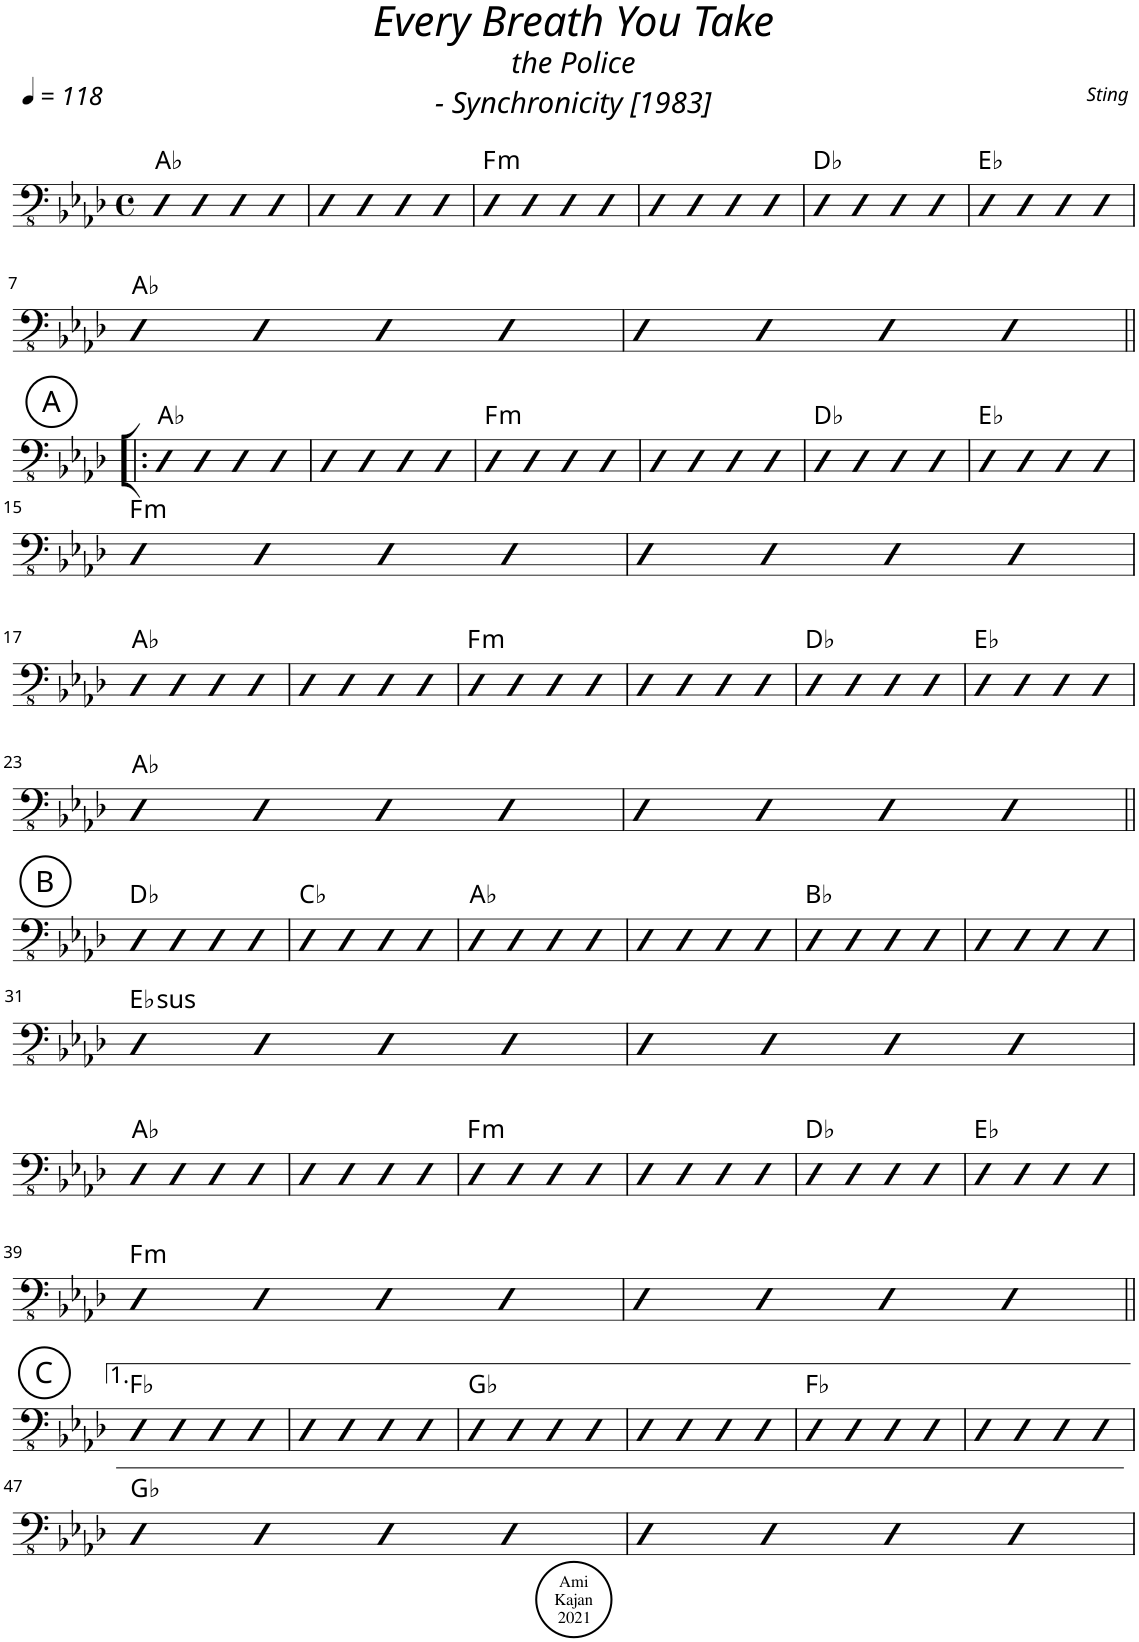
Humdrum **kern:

**kern	**harte
*part1	*part1
*staff1	*
*I"Acoustic Bass	*
*I'Bass	*
*clefFv4	*
*k[b-e-a-d-]	*
*M4/4	*
*met(c)	*
*MM118	*
=1	=1
4DD-	Ab:maj
4DD-	.
4DD-	.
4DD-	.
=2	=2
4DD-	.
4DD-	.
4DD-	.
4DD-	.
=3	=3
!	!LO:H:kt=m
4DD-	F:min
4DD-	.
4DD-	.
4DD-	.
=4	=4
4DD-	.
4DD-	.
4DD-	.
4DD-	.
=5	=5
4DD-	Db:maj
4DD-	.
4DD-	.
4DD-	.
=6	=6
4DD-	Eb:maj
4DD-	.
4DD-	.
4DD-	.
!!LO:LB:g=z
=7	=7
4DD-	Ab:maj
4DD-	.
4DD-	.
4DD-	.
=8	=8
4DD-	.
4DD-	.
4DD-	.
4DD-	.
!!LO:LB:g=z
!!LO:REH:place=s1:a:cj:enc=circle:fs=14:t=A
=9!|:	=9!|:
4DD-	Ab:maj
4DD-	.
4DD-	.
4DD-	.
=10	=10
4DD-	.
4DD-	.
4DD-	.
4DD-	.
=11	=11
!	!LO:H:kt=m
4DD-	F:min
4DD-	.
4DD-	.
4DD-	.
=12	=12
4DD-	.
4DD-	.
4DD-	.
4DD-	.
=13	=13
4DD-	Db:maj
4DD-	.
4DD-	.
4DD-	.
=14	=14
4DD-	Eb:maj
4DD-	.
4DD-	.
4DD-	.
!!LO:LB:g=z
=15	=15
!	!LO:H:kt=m
4DD-	F:min
4DD-	.
4DD-	.
4DD-	.
=16	=16
4DD-	.
4DD-	.
4DD-	.
4DD-	.
!!LO:LB:g=z
=17	=17
4DD-	Ab:maj
4DD-	.
4DD-	.
4DD-	.
=18	=18
4DD-	.
4DD-	.
4DD-	.
4DD-	.
=19	=19
!	!LO:H:kt=m
4DD-	F:min
4DD-	.
4DD-	.
4DD-	.
=20	=20
4DD-	.
4DD-	.
4DD-	.
4DD-	.
=21	=21
4DD-	Db:maj
4DD-	.
4DD-	.
4DD-	.
=22	=22
4DD-	Eb:maj
4DD-	.
4DD-	.
4DD-	.
!!LO:LB:g=z
=23	=23
4DD-	Ab:maj
4DD-	.
4DD-	.
4DD-	.
=24	=24
4DD-	.
4DD-	.
4DD-	.
4DD-	.
!!LO:LB:g=z
!!LO:REH:place=s1:a:cj:enc=circle:fs=14:t=B
=25||	=25||
4DD-	Db:maj
4DD-	.
4DD-	.
4DD-	.
=26	=26
4DD-	Cb:maj
4DD-	.
4DD-	.
4DD-	.
=27	=27
4DD-	Ab:maj
4DD-	.
4DD-	.
4DD-	.
=28	=28
4DD-	.
4DD-	.
4DD-	.
4DD-	.
=29	=29
4DD-	Bb:maj
4DD-	.
4DD-	.
4DD-	.
=30	=30
4DD-	.
4DD-	.
4DD-	.
4DD-	.
!!LO:LB:g=z
=31	=31
!	!LO:H:kt=sus
4DD-	Eb:sus4
4DD-	.
4DD-	.
4DD-	.
=32	=32
4DD-	.
4DD-	.
4DD-	.
4DD-	.
!!LO:LB:g=z
=33	=33
4DD-	Ab:maj
4DD-	.
4DD-	.
4DD-	.
=34	=34
4DD-	.
4DD-	.
4DD-	.
4DD-	.
=35	=35
!	!LO:H:kt=m
4DD-	F:min
4DD-	.
4DD-	.
4DD-	.
=36	=36
4DD-	.
4DD-	.
4DD-	.
4DD-	.
=37	=37
4DD-	Db:maj
4DD-	.
4DD-	.
4DD-	.
=38	=38
4DD-	Eb:maj
4DD-	.
4DD-	.
4DD-	.
!!LO:LB:g=z
=39	=39
!	!LO:H:kt=m
4DD-	F:min
4DD-	.
4DD-	.
4DD-	.
=40	=40
4DD-	.
4DD-	.
4DD-	.
4DD-	.
!!LO:LB:g=z
!!LO:REH:place=s1:a:cj:enc=circle:fs=14:t=C
=41||	=41||
4DD-	Fb:maj
4DD-	.
4DD-	.
4DD-	.
=42	=42
4DD-	.
4DD-	.
4DD-	.
4DD-	.
=43	=43
4DD-	Gb:maj
4DD-	.
4DD-	.
4DD-	.
=44	=44
4DD-	.
4DD-	.
4DD-	.
4DD-	.
=45	=45
4DD-	Fb:maj
4DD-	.
4DD-	.
4DD-	.
=46	=46
4DD-	.
4DD-	.
4DD-	.
4DD-	.
!!LO:LB:g=z
=47	=47
4DD-	Gb:maj
4DD-	.
4DD-	.
4DD-	.
=48	=48
4DD-	.
4DD-	.
4DD-	.
4DD-	.
=	=
*-	*-
